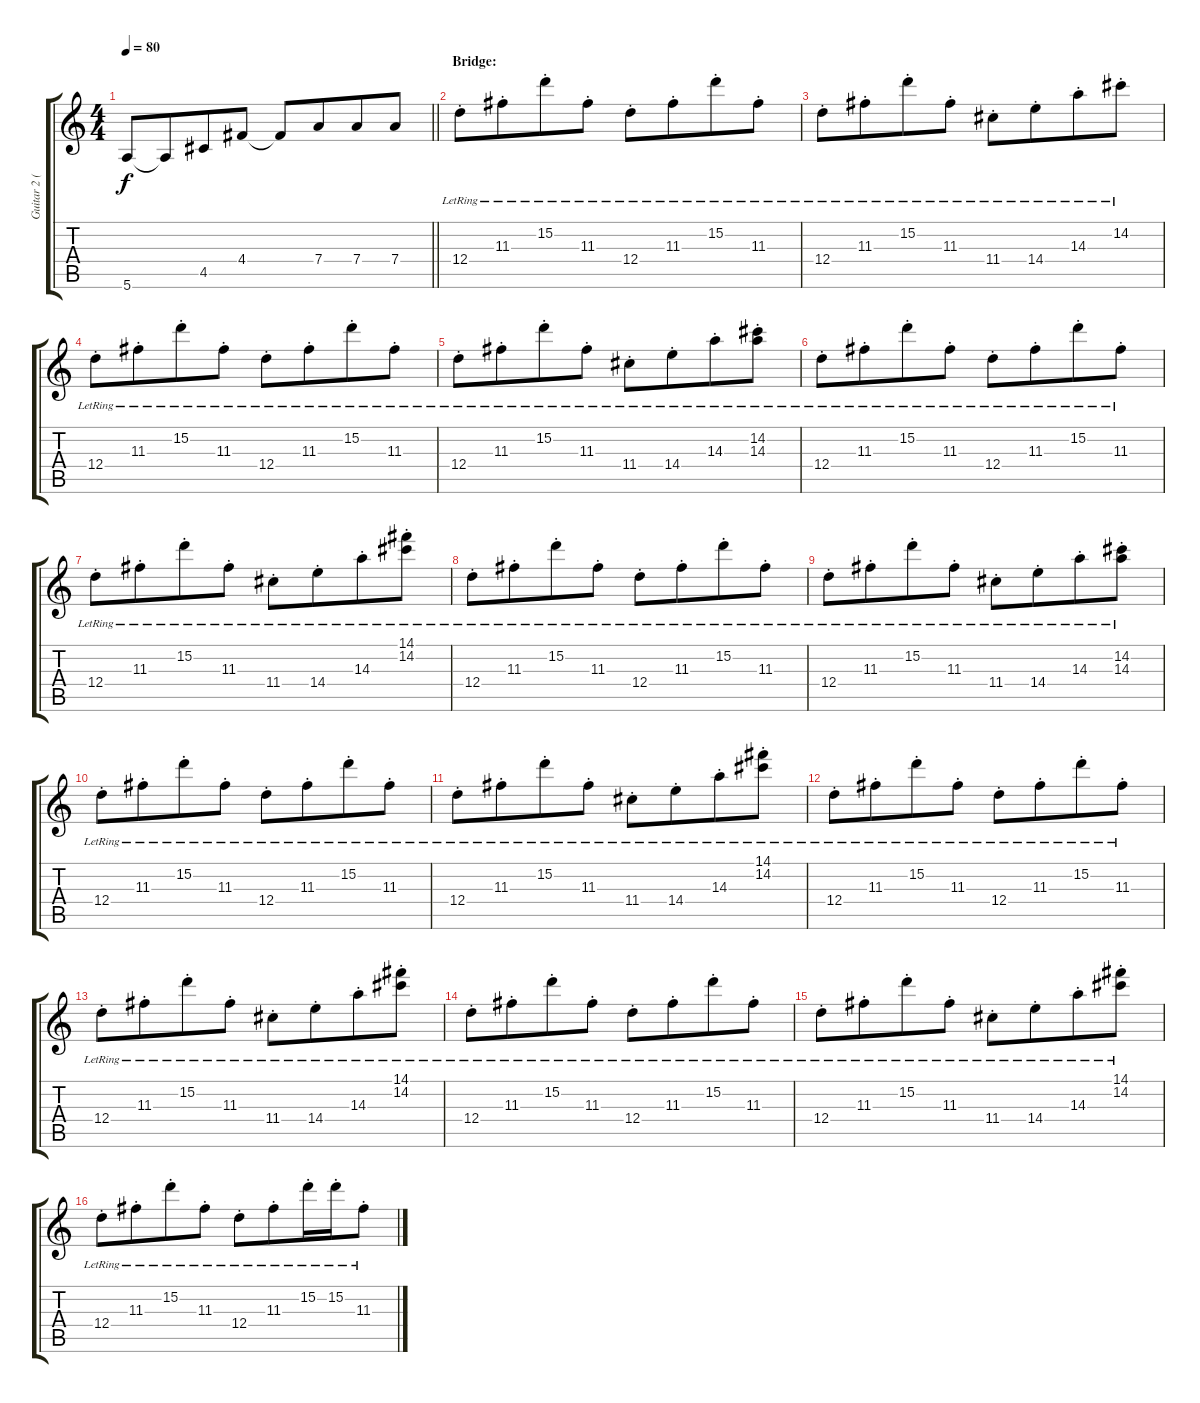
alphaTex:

\track ("Guitar 2 (Electric)" "Guitar 2 (") {instrument electricguitarclean}
\staff {score tabs}
\tuning (E4 B3 G3 D3 A2 E2) {hide}
\ts (4 4)
\tempo 80
\clef g2
\barLineRight lightlight
\ks c
5.6.8{dy f} 5.6{t}.8{beam merge} 4.5.8 4.4.8 4.4{t}.8 7.4.8{beam merge} 7.4.8 7.4.8 |
\section ("" "Bridge:")
12.4{st lr}.8 11.3{st lr}.8{beam merge} 15.2{st lr}.8 11.3{st lr}.8 12.4{st lr}.8 11.3{st lr}.8{beam merge} 15.2{st lr}.8 11.3{st lr}.8 |
12.4{st lr}.8 11.3{st lr}.8{beam merge} 15.2{st lr}.8 11.3{st lr}.8 11.4{st lr}.8{beam merge} 14.4{st lr}.8{beam merge} 14.3{st lr}.8 14.2{st lr}.8 |
12.4{st lr}.8 11.3{st lr}.8{beam merge} 15.2{st lr}.8 11.3{st lr}.8 12.4{st lr}.8 11.3{st lr}.8{beam merge} 15.2{st lr}.8 11.3{st lr}.8 |
12.4{st lr}.8 11.3{st lr}.8{beam merge} 15.2{st lr}.8 11.3{st lr}.8 11.4{st lr}.8{beam merge} 14.4{st lr}.8{beam merge} 14.3{st lr}.8 (14.2{st lr} 14.3{st lr}).8 |
12.4{st lr}.8 11.3{st lr}.8{beam merge} 15.2{st lr}.8 11.3{st lr}.8 12.4{st lr}.8 11.3{st lr}.8{beam merge} 15.2{st lr}.8 11.3{st lr}.8 |
12.4{st lr}.8 11.3{st lr}.8{beam merge} 15.2{st lr}.8 11.3{st lr}.8 11.4{st lr}.8{beam merge} 14.4{st lr}.8{beam merge} 14.3{st lr}.8 (14.1{st lr} 14.2{st lr}).8 |
12.4{st lr}.8 11.3{st lr}.8{beam merge} 15.2{st lr}.8 11.3{st lr}.8 12.4{st lr}.8 11.3{st lr}.8{beam merge} 15.2{st lr}.8 11.3{st lr}.8 |
12.4{st lr}.8 11.3{st lr}.8{beam merge} 15.2{st lr}.8 11.3{st lr}.8 11.4{st lr}.8{beam merge} 14.4{st lr}.8{beam merge} 14.3{st lr}.8 (14.2{st lr} 14.3{st lr}).8 |
12.4{st lr}.8 11.3{st lr}.8{beam merge} 15.2{st lr}.8 11.3{st lr}.8 12.4{st lr}.8 11.3{st lr}.8{beam merge} 15.2{st lr}.8 11.3{st lr}.8 |
12.4{st lr}.8 11.3{st lr}.8{beam merge} 15.2{st lr}.8 11.3{st lr}.8 11.4{st lr}.8{beam merge} 14.4{st lr}.8{beam merge} 14.3{st lr}.8 (14.1{st lr} 14.2{st lr}).8 |
12.4{st lr}.8 11.3{st lr}.8{beam merge} 15.2{st lr}.8 11.3{st lr}.8 12.4{st lr}.8 11.3{st lr}.8{beam merge} 15.2{st lr}.8 11.3{st lr}.8 |
12.4{st lr}.8 11.3{st lr}.8{beam merge} 15.2{st lr}.8 11.3{st lr}.8 11.4{st lr}.8{beam merge} 14.4{st lr}.8{beam merge} 14.3{st lr}.8 (14.1{st lr} 14.2{st lr}).8 |
12.4{st lr}.8 11.3{st lr}.8{beam merge} 15.2{st lr}.8 11.3{st lr}.8 12.4{st lr}.8 11.3{st lr}.8{beam merge} 15.2{st lr}.8 11.3{st lr}.8 |
12.4{st lr}.8 11.3{st lr}.8{beam merge} 15.2{st lr}.8 11.3{st lr}.8 11.4{st lr}.8{beam merge} 14.4{st lr}.8{beam merge} 14.3{st lr}.8 (14.1{st lr} 14.2{st lr}).8 |
12.4{st lr}.8 11.3{st lr}.8{beam merge} 15.2{st lr}.8 11.3{st lr}.8 12.4{st lr}.8 11.3{st lr}.8{beam merge} 15.2{st lr}.16 15.2{st lr}.16 11.3{st lr}.8
